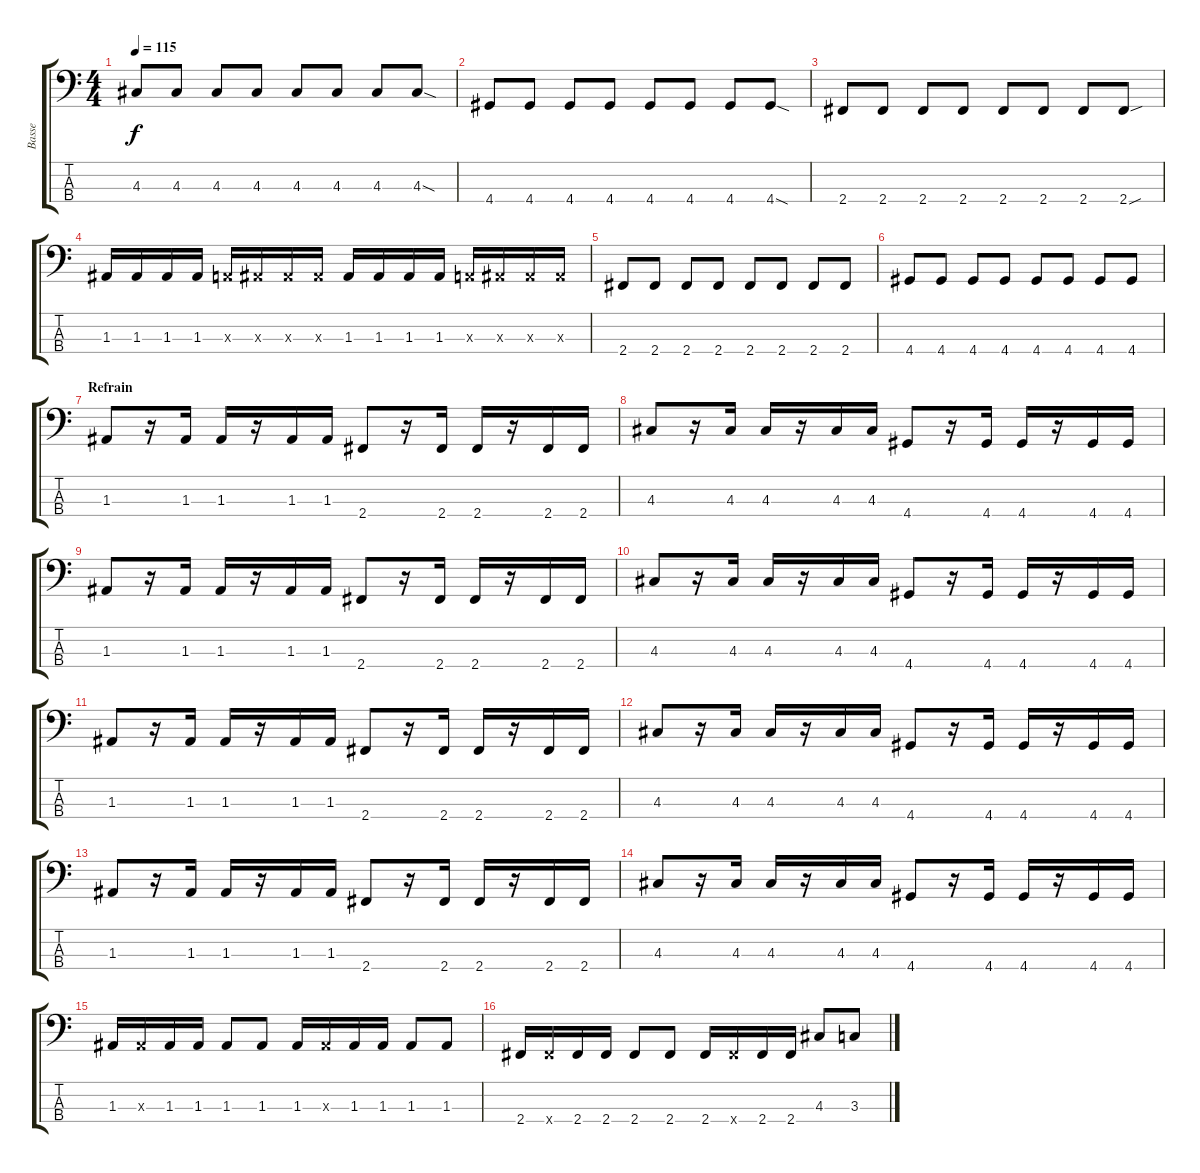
\track ("Basse" "Basse") {instrument electricbassfinger}
\staff {score tabs}
\tuning (G2 D2 A1 E1) {hide}
\ts (4 4)
\tempo 115
\clef f4
\ks c
4.3.8{dy f} 4.3.8 4.3.8 4.3.8 4.3.8 4.3.8 4.3.8 4.3{sod}.8 |
4.4.8 4.4.8 4.4.8 4.4.8 4.4.8 4.4.8 4.4.8 4.4{sod}.8 |
2.4.8 2.4.8 2.4.8 2.4.8 2.4.8 2.4.8 2.4.8 2.4{sou}.8 |
1.3.16 1.3.16 1.3.16 1.3.16 0.3{x}.16 1.3{x}.16 1.3{x}.16 1.3{x}.16 1.3.16 1.3.16 1.3.16 1.3.16 0.3{x}.16 1.3{x}.16 1.3{x}.16 1.3{x}.16 |
2.4.8 2.4.8 2.4.8 2.4.8 2.4.8 2.4.8 2.4.8 2.4.8 |
4.4.8 4.4.8 4.4.8 4.4.8 4.4.8 4.4.8 4.4.8 4.4.8 |
\section ("" "Refrain")
1.3.8 r.16 1.3.16 1.3.16 r.16 1.3.16 1.3.16 2.4.8 r.16 2.4.16 2.4.16 r.16 2.4.16 2.4.16 |
4.3.8 r.16 4.3.16 4.3.16 r.16 4.3.16 4.3.16 4.4.8 r.16 4.4.16 4.4.16 r.16 4.4.16 4.4.16 |
1.3.8 r.16 1.3.16 1.3.16 r.16 1.3.16 1.3.16 2.4.8 r.16 2.4.16 2.4.16 r.16 2.4.16 2.4.16 |
4.3.8 r.16 4.3.16 4.3.16 r.16 4.3.16 4.3.16 4.4.8 r.16 4.4.16 4.4.16 r.16 4.4.16 4.4.16 |
1.3.8 r.16 1.3.16 1.3.16 r.16 1.3.16 1.3.16 2.4.8 r.16 2.4.16 2.4.16 r.16 2.4.16 2.4.16 |
4.3.8 r.16 4.3.16 4.3.16 r.16 4.3.16 4.3.16 4.4.8 r.16 4.4.16 4.4.16 r.16 4.4.16 4.4.16 |
1.3.8 r.16 1.3.16 1.3.16 r.16 1.3.16 1.3.16 2.4.8 r.16 2.4.16 2.4.16 r.16 2.4.16 2.4.16 |
4.3.8 r.16 4.3.16 4.3.16 r.16 4.3.16 4.3.16 4.4.8 r.16 4.4.16 4.4.16 r.16 4.4.16 4.4.16 |
\section ("" "")
1.3.16 1.3{x}.16 1.3.16 1.3.16 1.3.8 1.3.8 1.3.16 1.3{x}.16 1.3.16 1.3.16 1.3.8 1.3.8 |
2.4.16 2.4{x}.16 2.4.16 2.4.16 2.4.8 2.4.8 2.4.16 2.4{x}.16 2.4.16 2.4.16 4.3.8 3.3.8
